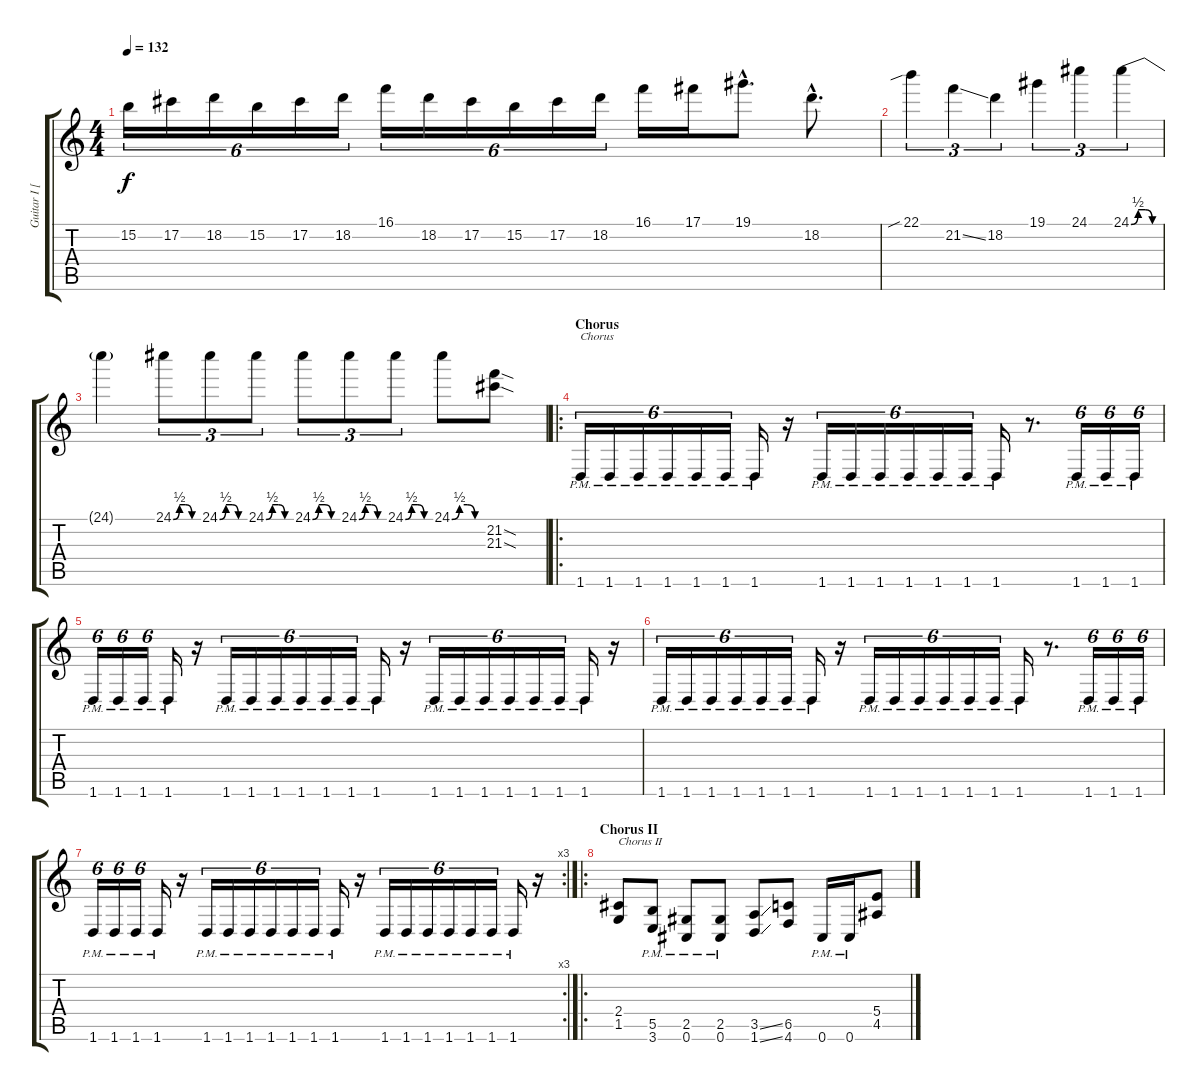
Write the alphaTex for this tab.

\track ("Guitar I [Vogg]" "Guitar I [") {instrument distortionguitar}
\staff {score tabs}
\tuning (Db4 Ab3 E3 B2 Gb2 Db2) {hide}
\ts (4 4)
\tempo 132
\clef g2
\ks c
15.2.16{tu (6 4) dy f} 17.2.16{tu (6 4)} 18.2.16{tu (6 4)} 15.2.16{tu (6 4)} 17.2.16{tu (6 4)} 18.2.16{tu (6 4)} 16.1.16{tu (6 4)} 18.2.16{tu (6 4)} 17.2.16{tu (6 4)} 15.2.16{tu (6 4)} 17.2.16{tu (6 4)} 18.2.16{tu (6 4)} 16.1.16 17.1.16 19.1{hac}.8{d} 18.2{hac}.8{d} |
22.1{sib}.4{tu (3 2)} 21.2{ss}.4{tu (3 2)} 18.2.4{tu (3 2)} 19.1.4{tu (3 2)} 24.1.4{tu (3 2)} 24.1{be (custom 0 0 15 2 30 2 45 0 60 0)}.4{tu (3 2)} |
24.1{t}.4 24.1{be (custom 0 0 15 2 30 2 45 0 60 0)}.8{tu (3 2)} 24.1{be (custom 0 0 15 2 30 2 45 0 60 0)}.8{tu (3 2)} 24.1{be (custom 0 0 15 2 30 2 45 0 60 0)}.8{tu (3 2)} 24.1{be (custom 0 0 15 2 30 2 45 0 60 0)}.8{tu (3 2)} 24.1{be (custom 0 0 15 2 30 2 45 0 60 0)}.8{tu (3 2)} 24.1{be (custom 0 0 15 2 30 2 45 0 60 0)}.8{tu (3 2)} 24.1{be (custom 0 0 15 2 30 2 45 0 60 0)}.8 (21.2{sod} 21.3{sod}).8 |
\ro
\section ("" "Chorus")
1.6{pm}.16{tu (6 4) txt "Chorus"} 1.6{pm}.16{tu (6 4)} 1.6{pm}.16{tu (6 4)} 1.6{pm}.16{tu (6 4)} 1.6{pm}.16{tu (6 4)} 1.6{pm}.16{tu (6 4)} 1.6{pm}.16 r.16 1.6{pm}.16{tu (6 4)} 1.6{pm}.16{tu (6 4)} 1.6{pm}.16{tu (6 4)} 1.6{pm}.16{tu (6 4)} 1.6{pm}.16{tu (6 4)} 1.6{pm}.16{tu (6 4)} 1.6{pm}.16 r.8{d} 1.6{pm}.16{tu (6 4)} 1.6{pm}.16{tu (6 4)} 1.6{pm}.16{tu (6 4)} |
1.6{pm}.16{tu (6 4)} 1.6{pm}.16{tu (6 4)} 1.6{pm}.16{tu (6 4)} 1.6{pm}.16 r.16 1.6{pm}.16{tu (6 4)} 1.6{pm}.16{tu (6 4)} 1.6{pm}.16{tu (6 4)} 1.6{pm}.16{tu (6 4)} 1.6{pm}.16{tu (6 4)} 1.6{pm}.16{tu (6 4)} 1.6{pm}.16 r.16 1.6{pm}.16{tu (6 4)} 1.6{pm}.16{tu (6 4)} 1.6{pm}.16{tu (6 4)} 1.6{pm}.16{tu (6 4)} 1.6{pm}.16{tu (6 4)} 1.6{pm}.16{tu (6 4)} 1.6{pm}.16 r.16 |
1.6{pm}.16{tu (6 4)} 1.6{pm}.16{tu (6 4)} 1.6{pm}.16{tu (6 4)} 1.6{pm}.16{tu (6 4)} 1.6{pm}.16{tu (6 4)} 1.6{pm}.16{tu (6 4)} 1.6{pm}.16 r.16 1.6{pm}.16{tu (6 4)} 1.6{pm}.16{tu (6 4)} 1.6{pm}.16{tu (6 4)} 1.6{pm}.16{tu (6 4)} 1.6{pm}.16{tu (6 4)} 1.6{pm}.16{tu (6 4)} 1.6{pm}.16 r.8{d} 1.6{pm}.16{tu (6 4)} 1.6{pm}.16{tu (6 4)} 1.6{pm}.16{tu (6 4)} |
\rc 3
1.6{pm}.16{tu (6 4)} 1.6{pm}.16{tu (6 4)} 1.6{pm}.16{tu (6 4)} 1.6{pm}.16 r.16 1.6{pm}.16{tu (6 4)} 1.6{pm}.16{tu (6 4)} 1.6{pm}.16{tu (6 4)} 1.6{pm}.16{tu (6 4)} 1.6{pm}.16{tu (6 4)} 1.6{pm}.16{tu (6 4)} 1.6{pm}.16 r.16 1.6{pm}.16{tu (6 4)} 1.6{pm}.16{tu (6 4)} 1.6{pm}.16{tu (6 4)} 1.6{pm}.16{tu (6 4)} 1.6{pm}.16{tu (6 4)} 1.6{pm}.16{tu (6 4)} 1.6{pm}.16 r.16 |
\ro
\section ("" "Chorus II")
(2.4 1.5).8{txt "Chorus II"} (5.5{pm} 3.6{pm}).8 (2.5{pm} 0.6{pm}).8 (2.5{pm} 0.6{pm}).8 (3.5{ss} 1.6{ss}).8 (6.5 4.6).8 0.6{pm}.16 0.6{pm}.16 (5.4 4.5).8
